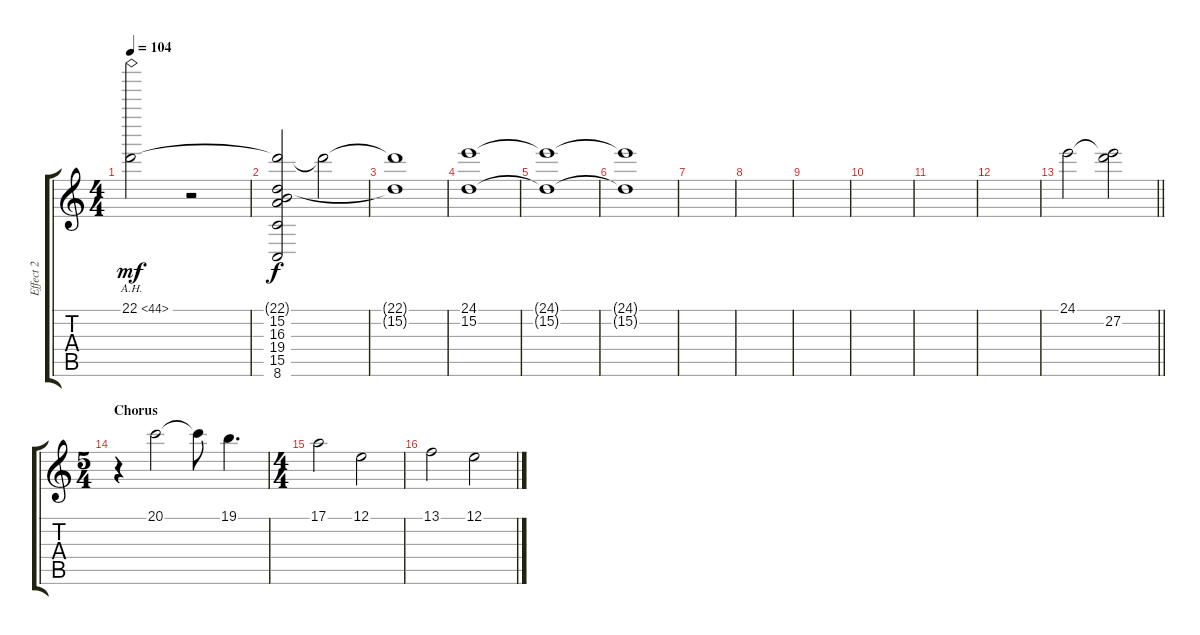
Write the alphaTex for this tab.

\track ("Effect 2" "Effect 2") {instrument pad6metallic}
\staff {score tabs}
\tuning (E4 B3 G3 D3 A2 E2) {hide}
\ts (4 4)
\tempo 104
\clef g2
\ks c
22.1{ah 22}.2{dy mf} r.2{volume 10} |
(22.1{t} 15.2{t} 16.3{t} 19.4{t} 15.5{t} 8.6{t}).2{dy f volume 9} 22.1{t}.2 |
(22.1{t} 15.2{t}).1 |
(24.1 15.2).1{volume 10} |
(24.1{t} 15.2{t}).1 |
(24.1{t} 15.2{t}).1 |
|
|
|
|
|
|
\barLineRight lightlight
24.1.2{volume 11} (24.1{t} 27.2).2 |
\ts (5 4)
\section ("" "Chorus")
\ks aminor
r.4 20.1.2{volume 10 balance 16 instrument stringensemble2} 20.1{t}.8 19.1.4{d} |
\ts (4 4)
\ks c
17.1.2 12.1.2 |
13.1.2 12.1.2
